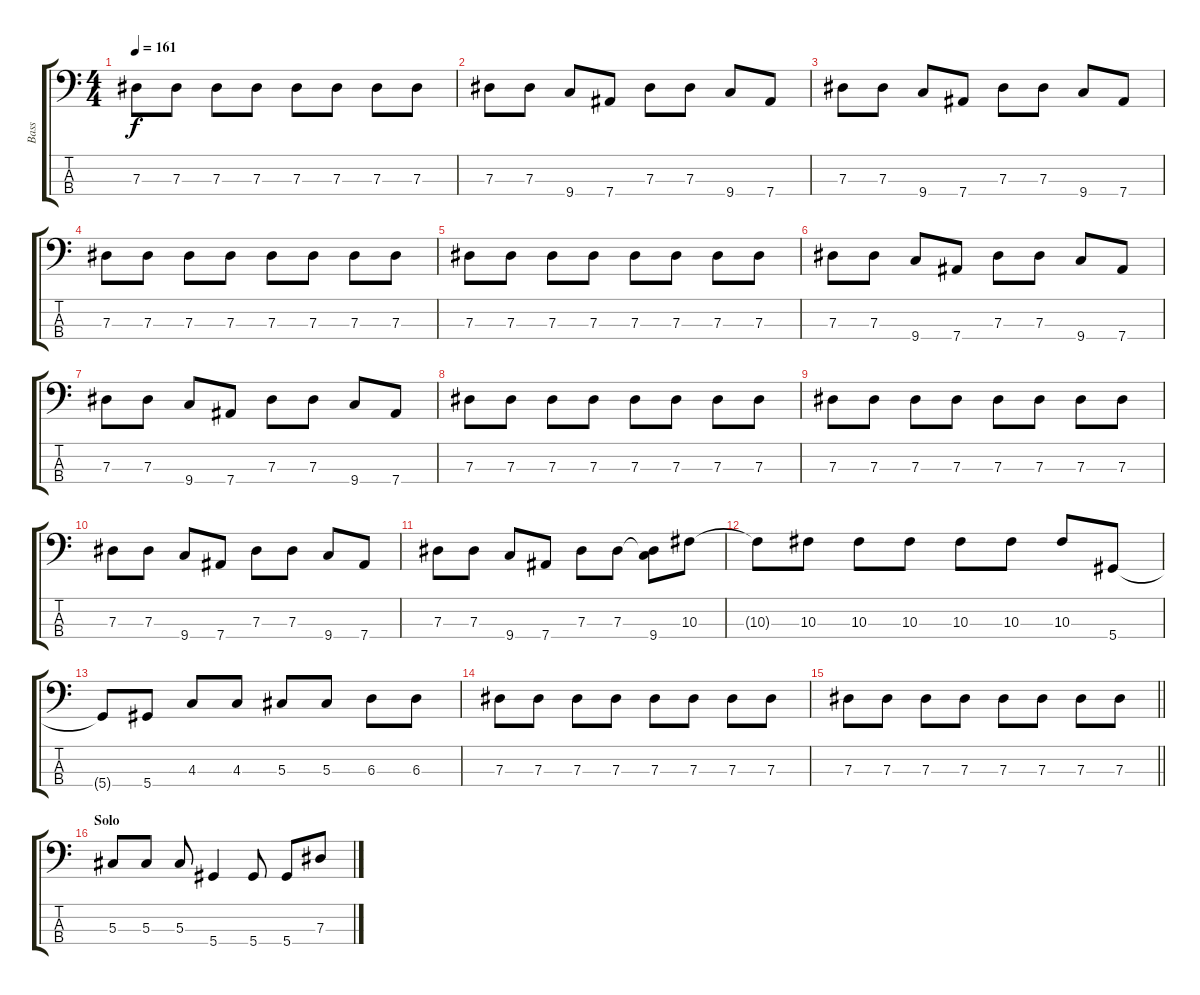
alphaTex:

\track ("Bass" "Bass") {instrument electricbasspick}
\staff {score tabs}
\tuning (Gb2 Db2 Ab1 Eb1) {hide}
\ts (4 4)
\tempo 161
\clef f4
\ks c
7.3.8{dy f} 7.3.8 7.3.8 7.3.8 7.3.8 7.3.8 7.3.8 7.3.8 |
7.3.8 7.3.8 9.4.8 7.4.8 7.3.8 7.3.8 9.4.8 7.4.8 |
7.3.8 7.3.8 9.4.8 7.4.8 7.3.8 7.3.8 9.4.8 7.4.8 |
7.3.8 7.3.8 7.3.8 7.3.8 7.3.8 7.3.8 7.3.8 7.3.8 |
7.3.8 7.3.8 7.3.8 7.3.8 7.3.8 7.3.8 7.3.8 7.3.8 |
7.3.8 7.3.8 9.4.8 7.4.8 7.3.8 7.3.8 9.4.8 7.4.8 |
7.3.8 7.3.8 9.4.8 7.4.8 7.3.8 7.3.8 9.4.8 7.4.8 |
7.3.8 7.3.8 7.3.8 7.3.8 7.3.8 7.3.8 7.3.8 7.3.8 |
7.3.8 7.3.8 7.3.8 7.3.8 7.3.8 7.3.8 7.3.8 7.3.8 |
7.3.8 7.3.8 9.4.8 7.4.8 7.3.8 7.3.8 9.4.8 7.4.8 |
7.3.8 7.3.8 9.4.8 7.4.8 7.3.8 7.3.8 (7.3{t} 9.4).8 10.3.8 |
10.3{t}.8 10.3.8 10.3.8 10.3.8 10.3.8 10.3.8 10.3.8 5.4.8 |
5.4{t}.8 5.4.8 4.3.8 4.3.8 5.3.8 5.3.8 6.3.8 6.3.8 |
7.3.8 7.3.8 7.3.8 7.3.8 7.3.8 7.3.8 7.3.8 7.3.8 |
\barLineRight lightlight
7.3.8 7.3.8 7.3.8 7.3.8 7.3.8 7.3.8 7.3.8 7.3.8 |
\section ("" "Solo")
5.3.8 5.3.8 5.3.8 5.4.4 5.4.8 5.4.8 7.3.8
